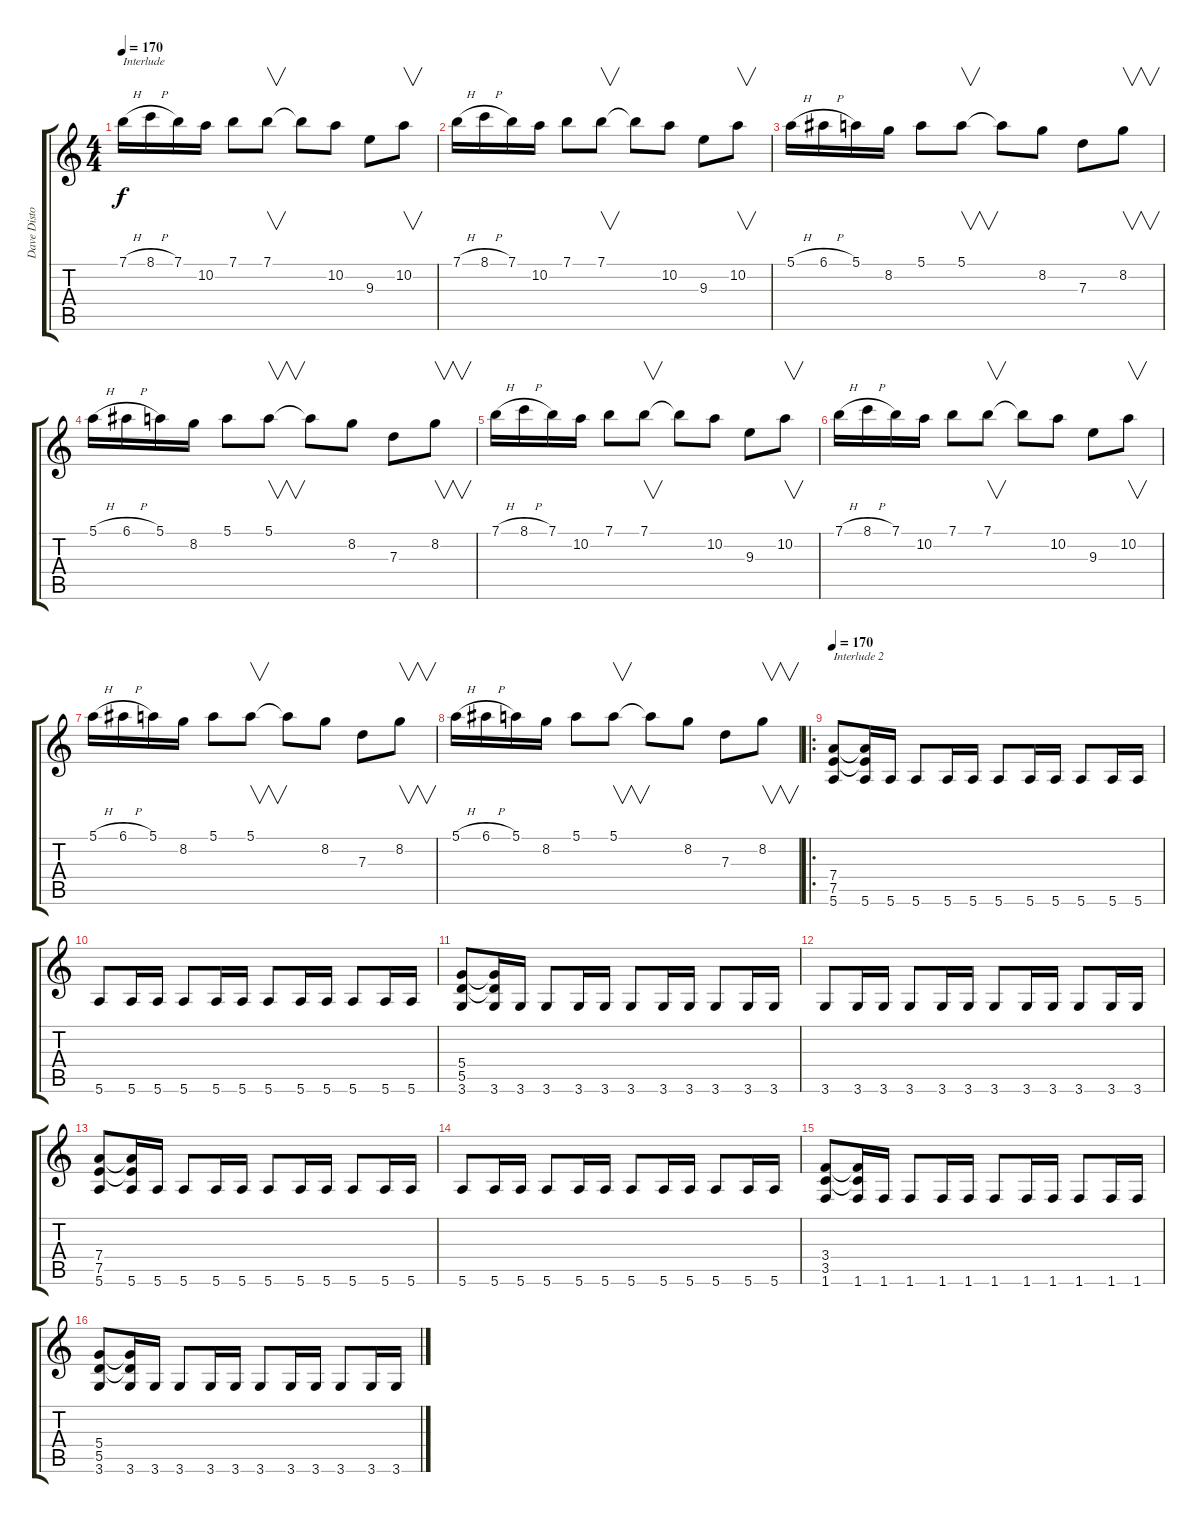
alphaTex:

\track ("Dave Distortion" "Dave Disto") {instrument distortionguitar}
\staff {score tabs}
\tuning (E4 B3 G3 D3 A2 E2) {hide}
\ts (4 4)
\tempo 170
\clef g2
\ks c
7.1{h}.16{txt "Interlude" dy f volume 14} 8.1{h}.16 7.1.16 10.2.16 7.1.8 7.1.8{v} 7.1{t}.8 10.2.8 9.3.8 10.2.8{v} |
7.1{h}.16 8.1{h}.16 7.1.16 10.2.16 7.1.8 7.1.8{v} 7.1{t}.8 10.2.8 9.3.8 10.2.8{v} |
5.1{h}.16 6.1{h}.16 5.1.16 8.2.16 5.1.8 5.1.8{v} 5.1{t}.8 8.2.8 7.3.8 8.2.8{v} |
5.1{h}.16 6.1{h}.16 5.1.16 8.2.16 5.1.8 5.1.8{v} 5.1{t}.8 8.2.8 7.3.8 8.2.8{v} |
7.1{h}.16 8.1{h}.16 7.1.16 10.2.16 7.1.8 7.1.8{v} 7.1{t}.8 10.2.8 9.3.8 10.2.8{v} |
7.1{h}.16 8.1{h}.16 7.1.16 10.2.16 7.1.8 7.1.8{v} 7.1{t}.8 10.2.8 9.3.8 10.2.8{v} |
5.1{h}.16 6.1{h}.16 5.1.16 8.2.16 5.1.8 5.1.8{v} 5.1{t}.8 8.2.8 7.3.8 8.2.8{v} |
5.1{h}.16 6.1{h}.16 5.1.16 8.2.16 5.1.8 5.1.8{v} 5.1{t}.8 8.2.8 7.3.8 8.2.8{v} |
\ro
\tempo 170
(7.4 7.5 5.6).8{txt "Interlude 2" volume 12} (7.4{t} 7.5{t} 5.6).16 5.6.16 5.6.8 5.6.16 5.6.16 5.6.8 5.6.16 5.6.16 5.6.8 5.6.16 5.6.16 |
5.6.8 5.6.16 5.6.16 5.6.8 5.6.16 5.6.16 5.6.8 5.6.16 5.6.16 5.6.8 5.6.16 5.6.16 |
(5.4 5.5 3.6).8 (5.4{t} 5.5{t} 3.6).16 3.6.16 3.6.8 3.6.16 3.6.16 3.6.8 3.6.16 3.6.16 3.6.8 3.6.16 3.6.16 |
3.6.8 3.6.16 3.6.16 3.6.8 3.6.16 3.6.16 3.6.8 3.6.16 3.6.16 3.6.8 3.6.16 3.6.16 |
(7.4 7.5 5.6).8 (7.4{t} 7.5{t} 5.6).16 5.6.16 5.6.8 5.6.16 5.6.16 5.6.8 5.6.16 5.6.16 5.6.8 5.6.16 5.6.16 |
5.6.8 5.6.16 5.6.16 5.6.8 5.6.16 5.6.16 5.6.8 5.6.16 5.6.16 5.6.8 5.6.16 5.6.16 |
(3.4 3.5 1.6).8 (3.4{t} 3.5{t} 1.6).16 1.6.16 1.6.8 1.6.16 1.6.16 1.6.8 1.6.16 1.6.16 1.6.8 1.6.16 1.6.16 |
(5.4 5.5 3.6).8 (5.4{t} 5.5{t} 3.6).16 3.6.16 3.6.8 3.6.16 3.6.16 3.6.8 3.6.16 3.6.16 3.6.8 3.6.16 3.6.16
